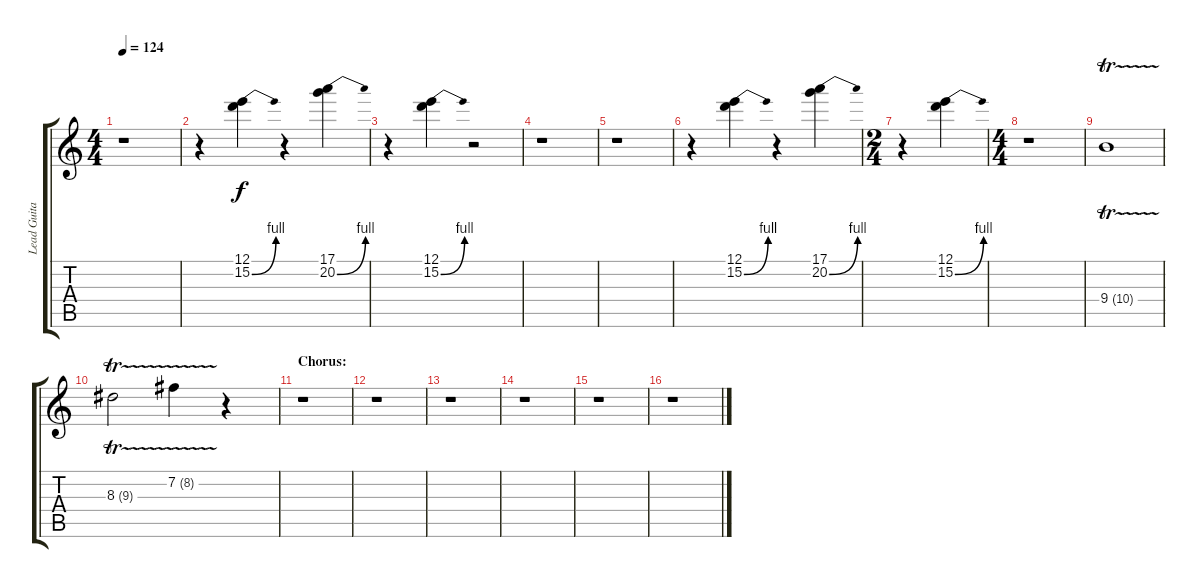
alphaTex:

\track ("Lead Guitar I" "Lead Guita") {instrument distortionguitar}
\staff {score tabs}
\tuning (E4 B3 G3 D3 A2 E2) {hide}
\ts (4 4)
\tempo 124
\clef g2
\ks c
r.1{dy f} |
r.4 (12.1 15.2{be (bend 0 0 60 4)}).4 r.4 (17.1 20.2{be (bend 0 0 60 4)}).4 |
r.4 (12.1 15.2{be (bend 0 0 60 4)}).4 r.2 |
r.1 |
r.1 |
r.4 (12.1 15.2{be (bend 0 0 60 4)}).4 r.4 (17.1 20.2{be (bend 0 0 60 4)}).4 |
\ts (2 4)
r.4 (12.1 15.2{be (bend 0 0 60 4)}).4 |
\ts (4 4)
r.1 |
9.4{tr (10 32)}.1 |
8.3{tr (9 32)}.2 7.2{tr (8 32)}.4 r.4 |
\section ("" "Chorus:")
r.1 |
r.1 |
r.1 |
r.1 |
r.1 |
r.1
